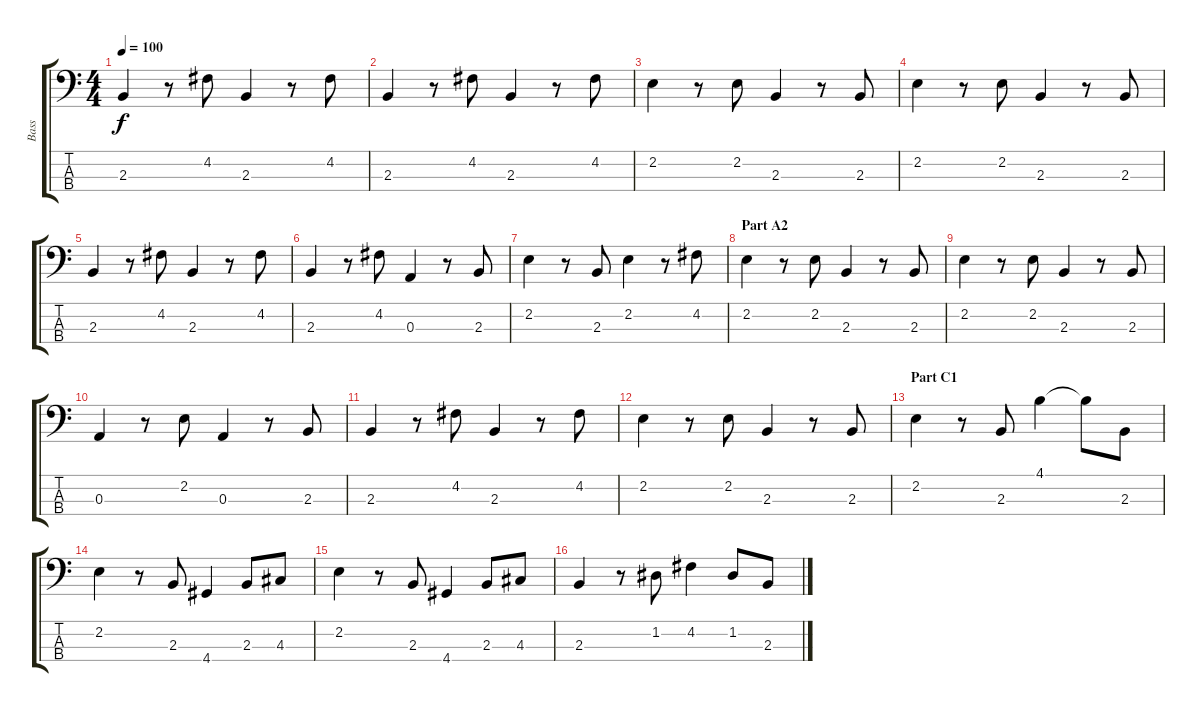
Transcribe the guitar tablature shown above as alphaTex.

\track ("Bass" "Bass") {instrument acousticbass}
\staff {score tabs}
\tuning (G2 D2 A1 E1) {hide}
\ts (4 4)
\tempo 100
\clef f4
\ks c
2.3.4{dy f} r.8 4.2.8 2.3.4 r.8 4.2.8 |
2.3.4 r.8 4.2.8 2.3.4 r.8 4.2.8 |
2.2.4 r.8 2.2.8 2.3.4 r.8 2.3.8 |
2.2.4 r.8 2.2.8 2.3.4 r.8 2.3.8 |
2.3.4 r.8 4.2.8 2.3.4 r.8 4.2.8 |
2.3.4 r.8 4.2.8 0.3.4 r.8 2.3.8 |
2.2.4 r.8 2.3.8 2.2.4 r.8 4.2.8 |
\section ("" "Part A2")
2.2.4 r.8 2.2.8 2.3.4 r.8 2.3.8 |
2.2.4 r.8 2.2.8 2.3.4 r.8 2.3.8 |
0.3.4 r.8 2.2.8 0.3.4 r.8 2.3.8 |
2.3.4 r.8 4.2.8 2.3.4 r.8 4.2.8 |
2.2.4 r.8 2.2.8 2.3.4 r.8 2.3.8 |
\section ("" "Part C1")
2.2.4 r.8 2.3.8 4.1.4 4.1{t}.8 2.3.8 |
2.2.4 r.8 2.3.8 4.4.4 2.3.8 4.3.8 |
2.2.4 r.8 2.3.8 4.4.4 2.3.8 4.3.8 |
2.3.4 r.8 1.2.8 4.2.4 1.2.8 2.3.8
